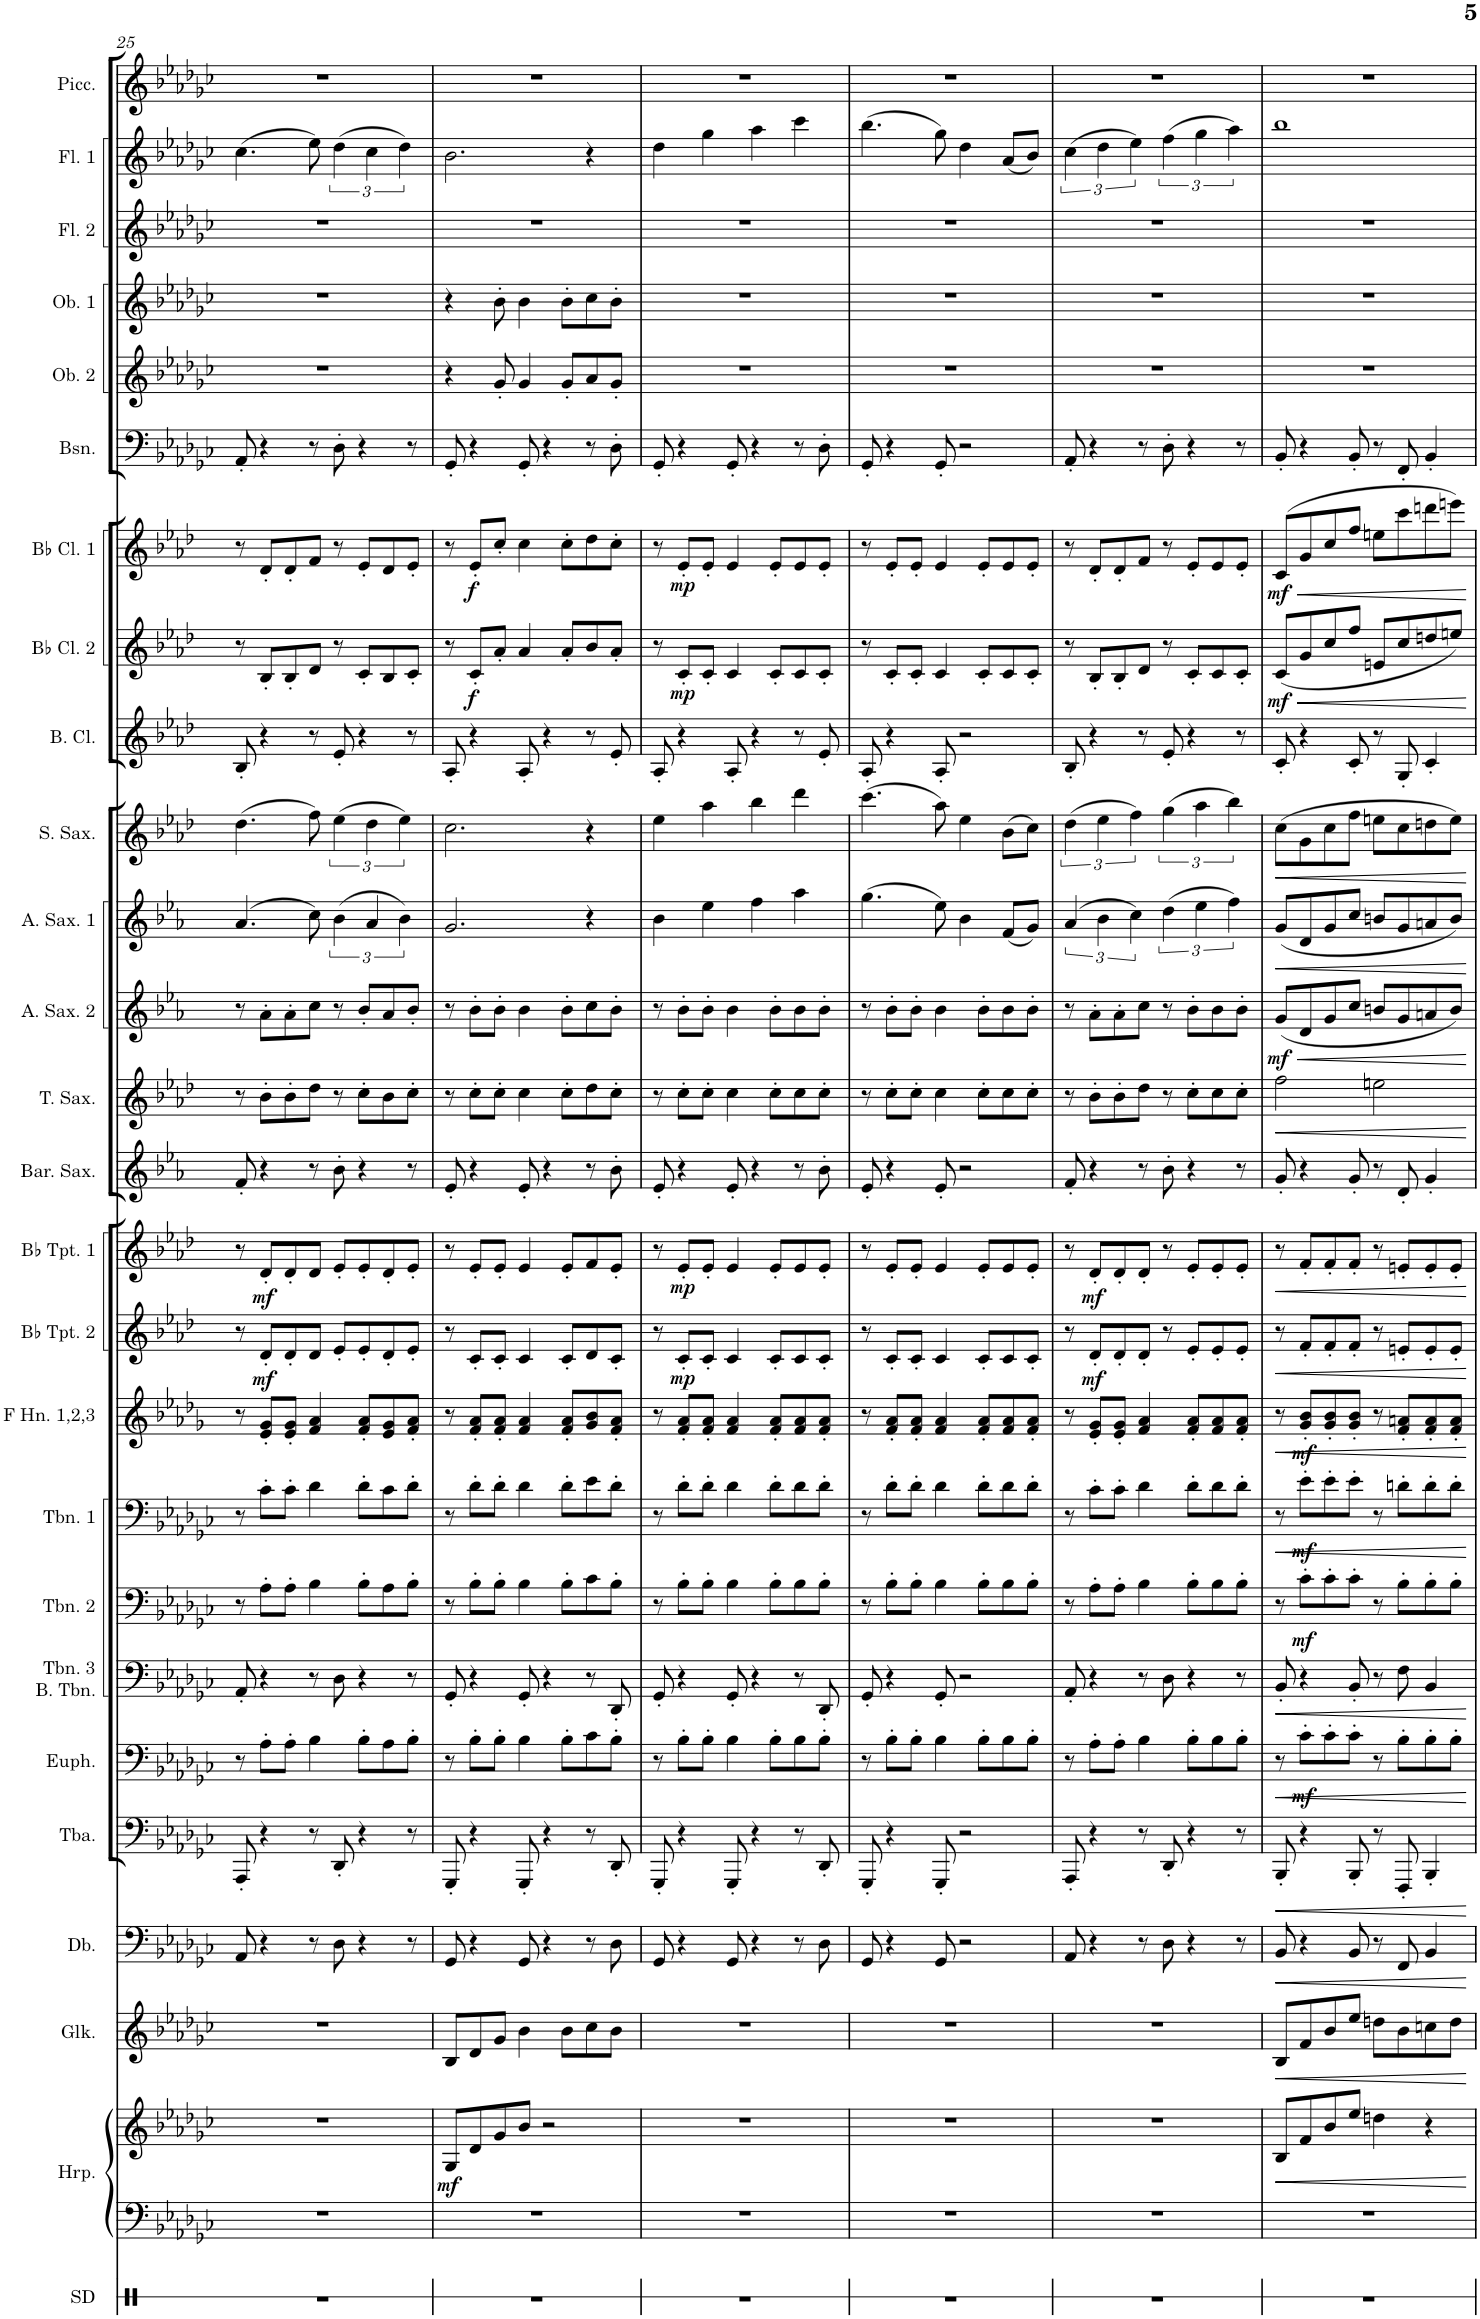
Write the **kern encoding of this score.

**kern	**kern	**kern	**dynam	**kern	**dynam	**kern	**dynam	**kern	**dynam	**kern	**dynam	**kern	**dynam	**kern	**dynam	**kern	**dynam	**kern	**dynam	**kern	**dynam	**kern	**dynam	**kern	**kern	**dynam	**kern	**dynam	**kern	**dynam	**kern	**dynam	**kern	**kern	**dynam	**kern	**dynam	**kern	**kern	**kern	**kern	**kern	**kern
*part26	*part25	*part25	*part25	*part24	*part24	*part23	*part23	*part22	*part22	*part21	*part21	*part20	*part20	*part19	*part19	*part18	*part18	*part17	*part17	*part16	*part16	*part15	*part15	*part14	*part13	*part13	*part12	*part12	*part11	*part11	*part10	*part10	*part9	*part8	*part8	*part7	*part7	*part6	*part5	*part4	*part3	*part2	*part1
*staff27	*staff26	*staff25	*staff25/26	*staff24	*staff24	*staff23	*staff23	*staff22	*staff22	*staff21	*staff21	*staff20	*staff20	*staff19	*staff19	*staff18	*staff18	*staff17	*staff17	*staff16	*staff16	*staff15	*staff15	*staff14	*staff13	*staff13	*staff12	*staff12	*staff11	*staff11	*staff10	*staff10	*staff9	*staff8	*staff8	*staff7	*staff7	*staff6	*staff5	*staff4	*staff3	*staff2	*staff1
*I"Snare Drum	*I"Harp	*	*	*I"Glockenspiel	*	*I"Double Bass	*	*I"Tuba	*	*I"Euphonium	*	*I"Trombone 3 &amp; Bass Trombone	*	*I"Trombone 2	*	*I"Trombone 1	*	*I"F Horn 1,2,3	*	*I"Bb Trumpet 2	*	*I"Bb Trumpet 1	*	*I"Baritone Saxophone	*I"Tenor Saxophone	*	*I"Alto Saxophone 2	*	*I"Alto Saxophone 1	*	*I"Soprano Saxophone	*	*I"Bass Clarinet	*I"Bb Clarinet 2	*	*I"Bb Clarinet 1	*	*I"Bassoon	*I"Oboe 2	*I"Oboe 1	*I"Flute 2	*I"Flute 1	*I"Piccolo
*I'SD	*I'Hrp.	*	*	*I'Glk.	*	*I'Db.	*	*I'Tba.	*	*I'Euph.	*	*I'Tbn. 3 B. Tbn.	*	*I'Tbn. 2	*	*I'Tbn. 1	*	*I'F Hn. 1,2,3	*	*I'Bb Tpt. 2	*	*I'Bb Tpt. 1	*	*I'Bar. Sax.	*I'T. Sax.	*	*I'A. Sax. 2	*	*I'A. Sax. 1	*	*I'S. Sax.	*	*I'B. Cl.	*I'Bb Cl. 2	*	*I'Bb Cl. 1	*	*I'Bsn.	*I'Ob. 2	*I'Ob. 1	*I'Fl. 2	*I'Fl. 1	*I'Picc.
!!LO:PB:g=z
*clefX	*clefF4	*clefG2	*	*clefG2	*	*clefF4	*	*clefF4	*	*clefF4	*	*clefF4	*	*clefF4	*	*clefF4	*	*clefG2	*	*clefG2	*	*clefG2	*	*clefG2	*clefG2	*	*clefG2	*	*clefG2	*	*clefG2	*	*clefG2	*clefG2	*	*clefG2	*	*clefF4	*clefG2	*clefG2	*clefG2	*clefG2	*clefG2
*	*	*	*	*Trd-14c-24	*	*Trd7c12	*	*	*	*	*	*	*	*	*	*	*	*Trd4c7	*	*Trd1c2	*	*Trd1c2	*	*Trd12c21	*Trd8c14	*	*Trd5c9	*	*Trd5c9	*	*Trd1c2	*	*Trd8c14	*Trd1c2	*	*Trd1c2	*	*	*	*	*	*	*Trd-7c-12
*k[]	*k[b-e-a-d-g-c-]	*k[b-e-a-d-g-c-]	*	*k[b-e-a-d-g-c-]	*	*k[b-e-a-d-g-c-]	*	*k[b-e-a-d-g-c-]	*	*k[b-e-a-d-g-c-]	*	*k[b-e-a-d-g-c-]	*	*k[b-e-a-d-g-c-]	*	*k[b-e-a-d-g-c-]	*	*k[b-e-a-d-g-]	*	*k[b-e-a-d-]	*	*k[b-e-a-d-]	*	*k[b-e-a-]	*k[b-e-a-d-]	*	*k[b-e-a-]	*	*k[b-e-a-]	*	*k[b-e-a-d-]	*	*k[b-e-a-d-]	*k[b-e-a-d-]	*	*k[b-e-a-d-]	*	*k[b-e-a-d-g-c-]	*k[b-e-a-d-g-c-]	*k[b-e-a-d-g-c-]	*k[b-e-a-d-g-c-]	*k[b-e-a-d-g-c-]	*k[b-e-a-d-g-c-]
*M4/4	*M4/4	*M4/4	*	*M4/4	*	*M4/4	*	*M4/4	*	*M4/4	*	*M4/4	*	*M4/4	*	*M4/4	*	*M4/4	*	*M4/4	*	*M4/4	*	*M4/4	*M4/4	*	*M4/4	*	*M4/4	*	*M4/4	*	*M4/4	*M4/4	*	*M4/4	*	*M4/4	*M4/4	*M4/4	*M4/4	*M4/4	*M4/4
=25	=25	=25	=25	=25	=25	=25	=25	=25	=25	=25	=25	=25	=25	=25	=25	=25	=25	=25	=25	=25	=25	=25	=25	=25	=25	=25	=25	=25	=25	=25	=25	=25	=25	=25	=25	=25	=25	=25	=25	=25	=25	=25	=25
1r	1r	1r	.	1r	.	8AA-/	.	8AAA-'/	.	8r	.	8AA-'/	.	8r	.	8r	.	8r	.	8r	.	8r	.	8f'/	8r	.	8r	.	(4.a-/	.	(4.dd-\	.	8B-'/	8r	.	8r	.	8AA-'/	1r	1r	1r	(4.cc-\	1r
!	!	!	!	!	!	!	!	!	!	!	!	!	!	!	!	!	!	!	!	!	!LO:DY:b	!	!LO:DY:b	!	!	!	!	!	!	!	!	!	!	!	!	!	!	!	!	!	!	!	!
.	.	.	.	.	.	4r	.	4r	.	8A-'\L	.	4r	.	8A-'\L	.	8c-'\L	.	8e-/' 8g-/'L	.	8d-'/L	mf	8d-'/L	mf	4r	8b-'\L	.	8a-'\L	.	.	.	.	.	4r	8B-'/L	.	8d-'/L	.	4r	.	.	.	.	.
.	.	.	.	.	.	.	.	.	.	8A-'\J	.	.	.	8A-'\J	.	8c-'\J	.	8e-/' 8g-/'J	.	8d-'/	.	8d-'/	.	.	8b-'\	.	8a-'\	.	.	.	.	.	.	8B-'/	.	8d-'/	.	.	.	.	.	.	.
.	.	.	.	.	.	8r	.	8r	.	4B-\	.	8r	.	4B-\	.	4d-\	.	4f/ 4a-/	.	8d-/J	.	8d-/J	.	8r	8dd-\J	.	8cc\J	.	8cc\)	.	8ff\)	.	8r	8d-/J	.	8f/J	.	8r	.	.	.	8ee-\)	.
.	.	.	.	.	.	8D-\	.	8DD-'/	.	.	.	8D-\	.	.	.	.	.	.	.	8e-'/L	.	8e-'/L	.	8b-'\	8r	.	8r	.	(6b-\	.	(6ee-\	.	8e-'/	8r	.	8r	.	8D-'\	.	.	.	(6dd-\	.
.	.	.	.	.	.	4r	.	4r	.	8B-'\L	.	4r	.	8B-'\L	.	8d-'\L	.	8f/' 8a-/'L	.	8e-'/	.	8e-'/	.	4r	8cc'\L	.	8b-'/L	.	.	.	.	.	4r	8c'/L	.	8e-'/L	.	4r	.	.	.	.	.
.	.	.	.	.	.	.	.	.	.	.	.	.	.	.	.	.	.	.	.	.	.	.	.	.	.	.	.	.	6a-/	.	6dd-\	.	.	.	.	.	.	.	.	.	.	6cc-\	.
.	.	.	.	.	.	.	.	.	.	8A-\	.	.	.	8A-\	.	8c-\	.	8e-/ 8g-/	.	8d-'/	.	8d-'/	.	.	8b-\	.	8a-/	.	.	.	.	.	.	8B-/	.	8d-/	.	.	.	.	.	.	.
.	.	.	.	.	.	.	.	.	.	.	.	.	.	.	.	.	.	.	.	.	.	.	.	.	.	.	.	.	6b-\)	.	6ee-\)	.	.	.	.	.	.	.	.	.	.	6dd-\)	.
.	.	.	.	.	.	8r	.	8r	.	8B-'\J	.	8r	.	8B-'\J	.	8d-'\J	.	8f/' 8a-/'J	.	8e-'/J	.	8e-'/J	.	8r	8cc'\J	.	8b-'/J	.	.	.	.	.	8r	8c'/J	.	8e-'/J	.	8r	.	.	.	.	.
=26	=26	=26	=26	=26	=26	=26	=26	=26	=26	=26	=26	=26	=26	=26	=26	=26	=26	=26	=26	=26	=26	=26	=26	=26	=26	=26	=26	=26	=26	=26	=26	=26	=26	=26	=26	=26	=26	=26	=26	=26	=26	=26	=26
!	!	!	!LO:DY:b	!	!	!	!	!	!	!	!	!	!	!	!	!	!	!	!	!	!	!	!	!	!	!	!	!	!	!	!	!	!	!	!	!	!	!	!	!	!	!	!
1r	1r	8G-/L	mf	8B-/L	.	8GG-/	.	8GGG-'/	.	8r	.	8GG-'/	.	8r	.	8r	.	8r	.	8r	.	8r	.	8e-'/	8r	.	8r	.	2.g/	.	2.cc\	.	8A-'/	8r	.	8r	.	8GG-'/	4r	4r	1r	2.b-\	1r
!	!	!	!	!	!	!	!	!	!	!	!	!	!	!	!	!	!	!	!	!	!	!	!	!	!	!	!	!	!	!	!	!	!	!	!LO:DY:b	!	!LO:DY:b	!	!	!	!	!	!
.	.	8d-/	.	8d-/	.	4r	.	4r	.	8B-'\L	.	4r	.	8B-'\L	.	8d-'\L	.	8f/' 8a-/'L	.	8c'/L	.	8e-'/L	.	4r	8cc'\L	.	8b-'\L	.	.	.	.	.	4r	8c'/L	f	8e-'/L	f	4r	.	.	.	.	.
.	.	8g-/	.	8g-/J	.	.	.	.	.	8B-'\J	.	.	.	8B-'\J	.	8d-'\J	.	8f/' 8a-/'J	.	8c'/J	.	8e-'/J	.	.	8cc'\J	.	8b-'\J	.	.	.	.	.	.	8a-'/J	.	8cc'/J	.	.	8g-'/	8b-'\	.	.	.
.	.	8b-/J	.	4b-\	.	8GG-/	.	8GGG-'/	.	4B-\	.	8GG-'/	.	4B-\	.	4d-\	.	4f/ 4a-/	.	4c/	.	4e-/	.	8e-'/	4cc\	.	4b-\	.	.	.	.	.	8A-'/	4a-/	.	4cc\	.	8GG-'/	4g-/	4b-\	.	.	.
.	.	2r	.	.	.	4r	.	4r	.	.	.	4r	.	.	.	.	.	.	.	.	.	.	.	4r	.	.	.	.	.	.	.	.	4r	.	.	.	.	4r	.	.	.	.	.
.	.	.	.	8b-\L	.	.	.	.	.	8B-'\L	.	.	.	8B-'\L	.	8d-'\L	.	8f/' 8a-/'L	.	8c'/L	.	8e-'/L	.	.	8cc'\L	.	8b-'\L	.	.	.	.	.	.	8a-'/L	.	8cc'\L	.	.	8g-'/L	8b-'\L	.	.	.
.	.	.	.	8cc-\	.	8r	.	8r	.	8c-\	.	8r	.	8c-\	.	8e-\	.	8g-/ 8b-/	.	8d-/	.	8f/	.	8r	8dd-\	.	8cc\	.	4r	.	4r	.	8r	8b-/	.	8dd-\	.	8r	8a-/	8cc-\	.	4r	.
.	.	.	.	8b-\J	.	8D-\	.	8DD-'/	.	8B-'\J	.	8DD-'/	.	8B-'\J	.	8d-'\J	.	8f/' 8a-/'J	.	8c'/J	.	8e-'/J	.	8b-'\	8cc'\J	.	8b-'\J	.	.	.	.	.	8e-'/	8a-'/J	.	8cc'\J	.	8D-'\	8g-'/J	8b-'\J	.	.	.
=27	=27	=27	=27	=27	=27	=27	=27	=27	=27	=27	=27	=27	=27	=27	=27	=27	=27	=27	=27	=27	=27	=27	=27	=27	=27	=27	=27	=27	=27	=27	=27	=27	=27	=27	=27	=27	=27	=27	=27	=27	=27	=27	=27
1r	1r	1r	.	1r	.	8GG-/	.	8GGG-'/	.	8r	.	8GG-'/	.	8r	.	8r	.	8r	.	8r	.	8r	.	8e-'/	8r	.	8r	.	4b-\	.	4ee-\	.	8A-'/	8r	.	8r	.	8GG-'/	1r	1r	1r	4dd-\	1r
!	!	!	!	!	!	!	!	!	!	!	!	!	!	!	!	!	!	!	!	!	!LO:DY:b	!	!LO:DY:b	!	!	!	!	!	!	!	!	!	!	!	!LO:DY:b	!	!LO:DY:b	!	!	!	!	!	!
.	.	.	.	.	.	4r	.	4r	.	8B-'\L	.	4r	.	8B-'\L	.	8d-'\L	.	8f/' 8a-/'L	.	8c'/L	mp	8e-'/L	mp	4r	8cc'\L	.	8b-'\L	.	.	.	.	.	4r	8c'/L	mp	8e-'/L	mp	4r	.	.	.	.	.
.	.	.	.	.	.	.	.	.	.	8B-'\J	.	.	.	8B-'\J	.	8d-'\J	.	8f/' 8a-/'J	.	8c'/J	.	8e-'/J	.	.	8cc'\J	.	8b-'\J	.	4ee-\	.	4aa-\	.	.	8c'/J	.	8e-'/J	.	.	.	.	.	4gg-\	.
.	.	.	.	.	.	8GG-/	.	8GGG-'/	.	4B-\	.	8GG-'/	.	4B-\	.	4d-\	.	4f/ 4a-/	.	4c/	.	4e-/	.	8e-'/	4cc\	.	4b-\	.	.	.	.	.	8A-'/	4c/	.	4e-/	.	8GG-'/	.	.	.	.	.
.	.	.	.	.	.	4r	.	4r	.	.	.	4r	.	.	.	.	.	.	.	.	.	.	.	4r	.	.	.	.	4ff\	.	4bb-\	.	4r	.	.	.	.	4r	.	.	.	4aa-\	.
.	.	.	.	.	.	.	.	.	.	8B-'\L	.	.	.	8B-'\L	.	8d-'\L	.	8f/' 8a-/'L	.	8c'/L	.	8e-'/L	.	.	8cc'\L	.	8b-'\L	.	.	.	.	.	.	8c'/L	.	8e-'/L	.	.	.	.	.	.	.
.	.	.	.	.	.	8r	.	8r	.	8B-\	.	8r	.	8B-\	.	8d-\	.	8f/ 8a-/	.	8c/	.	8e-/	.	8r	8cc\	.	8b-\	.	4aa-\	.	4ddd-\	.	8r	8c/	.	8e-/	.	8r	.	.	.	4ccc-\	.
.	.	.	.	.	.	8D-\	.	8DD-'/	.	8B-'\J	.	8DD-'/	.	8B-'\J	.	8d-'\J	.	8f/' 8a-/'J	.	8c'/J	.	8e-'/J	.	8b-'\	8cc'\J	.	8b-'\J	.	.	.	.	.	8e-'/	8c'/J	.	8e-'/J	.	8D-'\	.	.	.	.	.
=28	=28	=28	=28	=28	=28	=28	=28	=28	=28	=28	=28	=28	=28	=28	=28	=28	=28	=28	=28	=28	=28	=28	=28	=28	=28	=28	=28	=28	=28	=28	=28	=28	=28	=28	=28	=28	=28	=28	=28	=28	=28	=28	=28
1r	1r	1r	.	1r	.	8GG-/	.	8GGG-'/	.	8r	.	8GG-'/	.	8r	.	8r	.	8r	.	8r	.	8r	.	8e-'/	8r	.	8r	.	(4.gg\	.	(4.ccc\	.	8A-'/	8r	.	8r	.	8GG-'/	1r	1r	1r	(4.bb-\	1r
.	.	.	.	.	.	4r	.	4r	.	8B-'\L	.	4r	.	8B-'\L	.	8d-'\L	.	8f/' 8a-/'L	.	8c'/L	.	8e-'/L	.	4r	8cc'\L	.	8b-'\L	.	.	.	.	.	4r	8c'/L	.	8e-'/L	.	4r	.	.	.	.	.
.	.	.	.	.	.	.	.	.	.	8B-'\J	.	.	.	8B-'\J	.	8d-'\J	.	8f/' 8a-/'J	.	8c'/J	.	8e-'/J	.	.	8cc'\J	.	8b-'\J	.	.	.	.	.	.	8c'/J	.	8e-'/J	.	.	.	.	.	.	.
.	.	.	.	.	.	8GG-/	.	8GGG-'/	.	4B-\	.	8GG-'/	.	4B-\	.	4d-\	.	4f/ 4a-/	.	4c/	.	4e-/	.	8e-'/	4cc\	.	4b-\	.	8ee-\)	.	8aa-\)	.	8A-'/	4c/	.	4e-/	.	8GG-'/	.	.	.	8gg-\)	.
.	.	.	.	.	.	2r	.	2r	.	.	.	2r	.	.	.	.	.	.	.	.	.	.	.	2r	.	.	.	.	4b-\	.	4ee-\	.	2r	.	.	.	.	2r	.	.	.	4dd-\	.
.	.	.	.	.	.	.	.	.	.	8B-'\L	.	.	.	8B-'\L	.	8d-'\L	.	8f/' 8a-/'L	.	8c'/L	.	8e-'/L	.	.	8cc'\L	.	8b-'\L	.	.	.	.	.	.	8c'/L	.	8e-'/L	.	.	.	.	.	.	.
.	.	.	.	.	.	.	.	.	.	8B-\	.	.	.	8B-\	.	8d-\	.	8f/ 8a-/	.	8c/	.	8e-/	.	.	8cc\	.	8b-\	.	(8f/L	.	(8b-\L	.	.	8c/	.	8e-/	.	.	.	.	.	(8a-/L	.
.	.	.	.	.	.	.	.	.	.	8B-'\J	.	.	.	8B-'\J	.	8d-'\J	.	8f/' 8a-/'J	.	8c'/J	.	8e-'/J	.	.	8cc'\J	.	8b-'\J	.	8g/J)	.	8cc\J)	.	.	8c'/J	.	8e-'/J	.	.	.	.	.	8b-/J)	.
=29	=29	=29	=29	=29	=29	=29	=29	=29	=29	=29	=29	=29	=29	=29	=29	=29	=29	=29	=29	=29	=29	=29	=29	=29	=29	=29	=29	=29	=29	=29	=29	=29	=29	=29	=29	=29	=29	=29	=29	=29	=29	=29	=29
1r	1r	1r	.	1r	.	8AA-/	.	8AAA-'/	.	8r	.	8AA-'/	.	8r	.	8r	.	8r	.	8r	.	8r	.	8f'/	8r	.	8r	.	(6a-/	.	(6dd-\	.	8B-'/	8r	.	8r	.	8AA-'/	1r	1r	1r	(6cc-\	1r
!	!	!	!	!	!	!	!	!	!	!	!	!	!	!	!	!	!	!	!	!	!LO:DY:b	!	!LO:DY:b	!	!	!	!	!	!	!	!	!	!	!	!	!	!	!	!	!	!	!	!
.	.	.	.	.	.	4r	.	4r	.	8A-'\L	.	4r	.	8A-'\L	.	8c-'\L	.	8e-/' 8g-/'L	.	8d-'/L	mf	8d-'/L	mf	4r	8b-'\L	.	8a-'\L	.	.	.	.	.	4r	8B-'/L	.	8d-'/L	.	4r	.	.	.	.	.
.	.	.	.	.	.	.	.	.	.	.	.	.	.	.	.	.	.	.	.	.	.	.	.	.	.	.	.	.	6b-\	.	6ee-\	.	.	.	.	.	.	.	.	.	.	6dd-\	.
.	.	.	.	.	.	.	.	.	.	8A-'\J	.	.	.	8A-'\J	.	8c-'\J	.	8e-/' 8g-/'J	.	8d-'/	.	8d-'/	.	.	8b-'\	.	8a-'\	.	.	.	.	.	.	8B-'/	.	8d-'/	.	.	.	.	.	.	.
.	.	.	.	.	.	.	.	.	.	.	.	.	.	.	.	.	.	.	.	.	.	.	.	.	.	.	.	.	6cc\)	.	6ff\)	.	.	.	.	.	.	.	.	.	.	6ee-\)	.
.	.	.	.	.	.	8r	.	8r	.	4B-\	.	8r	.	4B-\	.	4d-\	.	4f/ 4a-/	.	8d-'/J	.	8d-'/J	.	8r	8dd-\J	.	8cc\J	.	.	.	.	.	8r	8d-/J	.	8f/J	.	8r	.	.	.	.	.
.	.	.	.	.	.	8D-\	.	8DD-'/	.	.	.	8D-\	.	.	.	.	.	.	.	8r	.	8r	.	8b-'\	8r	.	8r	.	(6dd\	.	(6gg\	.	8e-'/	8r	.	8r	.	8D-'\	.	.	.	(6ff\	.
.	.	.	.	.	.	4r	.	4r	.	8B-'\L	.	4r	.	8B-'\L	.	8d-'\L	.	8f/' 8a-/'L	.	8e-'/L	.	8e-'/L	.	4r	8cc'\L	.	8b-'\L	.	.	.	.	.	4r	8c'/L	.	8e-'/L	.	4r	.	.	.	.	.
.	.	.	.	.	.	.	.	.	.	.	.	.	.	.	.	.	.	.	.	.	.	.	.	.	.	.	.	.	6ee-\	.	6aa-\	.	.	.	.	.	.	.	.	.	.	6gg-\	.
.	.	.	.	.	.	.	.	.	.	8B-\	.	.	.	8B-\	.	8d-\	.	8f/ 8a-/	.	8e-'/	.	8e-'/	.	.	8cc\	.	8b-\	.	.	.	.	.	.	8c/	.	8e-/	.	.	.	.	.	.	.
.	.	.	.	.	.	.	.	.	.	.	.	.	.	.	.	.	.	.	.	.	.	.	.	.	.	.	.	.	6ff\)	.	6bb-\)	.	.	.	.	.	.	.	.	.	.	6aa-\)	.
.	.	.	.	.	.	8r	.	8r	.	8B-'\J	.	8r	.	8B-'\J	.	8d-'\J	.	8f/' 8a-/'J	.	8e-'/J	.	8e-'/J	.	8r	8cc'\J	.	8b-'\J	.	.	.	.	.	8r	8c'/J	.	8e-'/J	.	8r	.	.	.	.	.
=30	=30	=30	=30	=30	=30	=30	=30	=30	=30	=30	=30	=30	=30	=30	=30	=30	=30	=30	=30	=30	=30	=30	=30	=30	=30	=30	=30	=30	=30	=30	=30	=30	=30	=30	=30	=30	=30	=30	=30	=30	=30	=30	=30
!	!	!	!LO:HP:b	!	!LO:HP:b	!	!LO:HP:b	!	!LO:HP:b	!	!LO:HP:b	!	!LO:HP:b	!	!	!	!LO:HP:b	!	!LO:HP:b	!	!LO:HP:b	!	!LO:HP:b	!	!	!LO:HP:b	!	!LO:HP:b	!	!LO:HP:b	!	!LO:HP:b	!	!	!LO:HP:b	!	!LO:HP:b	!	!	!	!	!	!
!	!	!	!	!	!	!	!	!	!	!	!	!	!	!	!	!	!	!	!	!	!	!	!	!	!	!	!	!LO:DY:n=1:b	!	!	!	!	!	!	!LO:DY:n=1:b	!	!LO:DY:n=1:b	!	!	!	!	!	!
1r	1r	8B-/L	<	8B-/L	<	8BB-/	<	8BBB-'/	<	8r	<	8BB-'/	<	8r	.	8r	<	8r	<	8r	<	8r	<	8g'/	2ff\	<	(8g/L	< mf	(8g/L	<	(8cc\L	<	8c'/	(8c/L	< mf	(8c/L	< mf	8BB-'/	1r	1r	1r	1bb-	1r
!	!	!	!	!	!	!	!	!	!	!	!LO:DY:b	!	!	!	!LO:DY:b	!	!LO:DY:b	!	!LO:DY:b	!	!	!	!	!	!	!	!	!	!	!	!	!	!	!	!	!	!	!	!	!	!	!	!
.	.	8f/	.	8f/	.	4r	.	4r	.	8c-'\L	mf	4r	.	8c-'\L	mf	8e-'\L	mf	8g-/' 8b-/'L	mf	8f'/L	.	8f'/L	.	4r	.	.	8d/	.	8d/	.	8g\	.	4r	8g/	.	8g/	.	4r	.	.	.	.	.
.	.	8b-/	.	8b-/	.	.	.	.	.	8c-'\	.	.	.	8c-'\	.	8e-'\	.	8g-/' 8b-/'	.	8f'/	.	8f'/	.	.	.	.	8g/	.	8g/	.	8cc\	.	.	8cc/	.	8cc/	.	.	.	.	.	.	.
.	.	8ee-/J	.	8ee-/J	.	8BB-/	.	8BBB-'/	.	8c-'\J	.	8BB-'/	.	8c-'\J	.	8e-'\J	.	8g-/' 8b-/'J	.	8f'/J	.	8f'/J	.	8g'/	.	.	8cc/J	.	8cc/J	.	8ff\J	.	8c'/	8ff/J	.	8ff/J	.	8BB-'/	.	.	.	.	.
.	.	4ddn\	.	8ddn\L	.	8r	.	8r	.	8r	.	8r	.	8r	.	8r	.	8r	.	8r	.	8r	.	8r	2een\	.	8bn/L	.	8bn/L	.	8een\L	.	8r	8en/L	.	8een\L	.	8r	.	.	.	.	.
.	.	.	.	8b-\	.	8FF/	.	8FFF'/	.	8B-'\L	.	8F\	.	8B-'\L	.	8dn'\L	.	8f/' 8an/'L	.	8en'/L	.	8en'/L	.	8d'/	.	.	8g/	.	8g/	.	8cc\	.	8G'/	8cc/	.	8ccc\	.	8FF'/	.	.	.	.	.
.	.	4r	.	8ccn\	.	4BB-/	.	4BBB-'/	.	8B-'\	.	4BB-/	.	8B-'\	.	8d'\	.	8f/' 8a/'	.	8e'/	.	8e'/	.	4g'/	.	.	8an/	.	8an/	.	8ddn\	.	4c'/	8ddn/	.	8dddn\	.	4BB-'/	.	.	.	.	.
.	.	.	.	8dd\J	.	.	.	.	.	8B-'\J	.	.	.	8B-'\J	.	8d'\J	.	8f/' 8a/'J	.	8e'/J	.	8e'/J	.	.	.	.	8b/J)	.	8b/J)	.	8ee\J)	.	.	8een/J)	.	8eeen\J)	.	.	.	.	.	.	.
.	.	.	[	.	[	.	[	.	[	.	[	.	[	.	.	.	[	.	[	.	[	.	[	.	.	[	.	[	.	[	.	[	.	.	[	.	[	.	.	.	.	.	.
=	=	=	=	=	=	=	=	=	=	=	=	=	=	=	=	=	=	=	=	=	=	=	=	=	=	=	=	=	=	=	=	=	=	=	=	=	=	=	=	=	=	=	=
*-	*-	*-	*-	*-	*-	*-	*-	*-	*-	*-	*-	*-	*-	*-	*-	*-	*-	*-	*-	*-	*-	*-	*-	*-	*-	*-	*-	*-	*-	*-	*-	*-	*-	*-	*-	*-	*-	*-	*-	*-	*-	*-	*-
